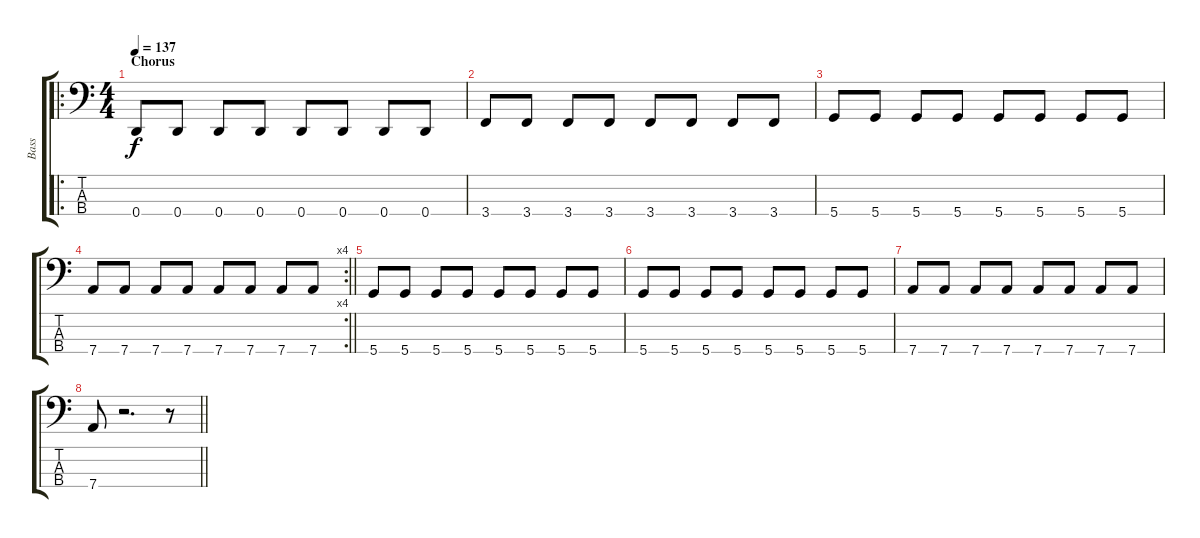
\track ("Bass" "Bass") {instrument electricbassfinger}
\staff {score tabs}
\tuning (G2 D2 A1 D1) {hide}
\ro
\ts (4 4)
\section ("" "Chorus")
\tempo 137
\clef f4
\ks c
0.4.8{dy f} 0.4.8 0.4.8 0.4.8 0.4.8 0.4.8 0.4.8 0.4.8 |
3.4.8 3.4.8 3.4.8 3.4.8 3.4.8 3.4.8 3.4.8 3.4.8 |
5.4.8 5.4.8 5.4.8 5.4.8 5.4.8 5.4.8 5.4.8 5.4.8 |
\rc 4
\barLineRight lightlight
7.4.8 7.4.8 7.4.8 7.4.8 7.4.8 7.4.8 7.4.8 7.4.8 |
5.4.8 5.4.8 5.4.8 5.4.8 5.4.8 5.4.8 5.4.8 5.4.8 |
5.4.8 5.4.8 5.4.8 5.4.8 5.4.8 5.4.8 5.4.8 5.4.8 |
7.4.8 7.4.8 7.4.8 7.4.8 7.4.8 7.4.8 7.4.8 7.4.8 |
\barLineRight lightlight
7.4.8 r.2{d} r.8
